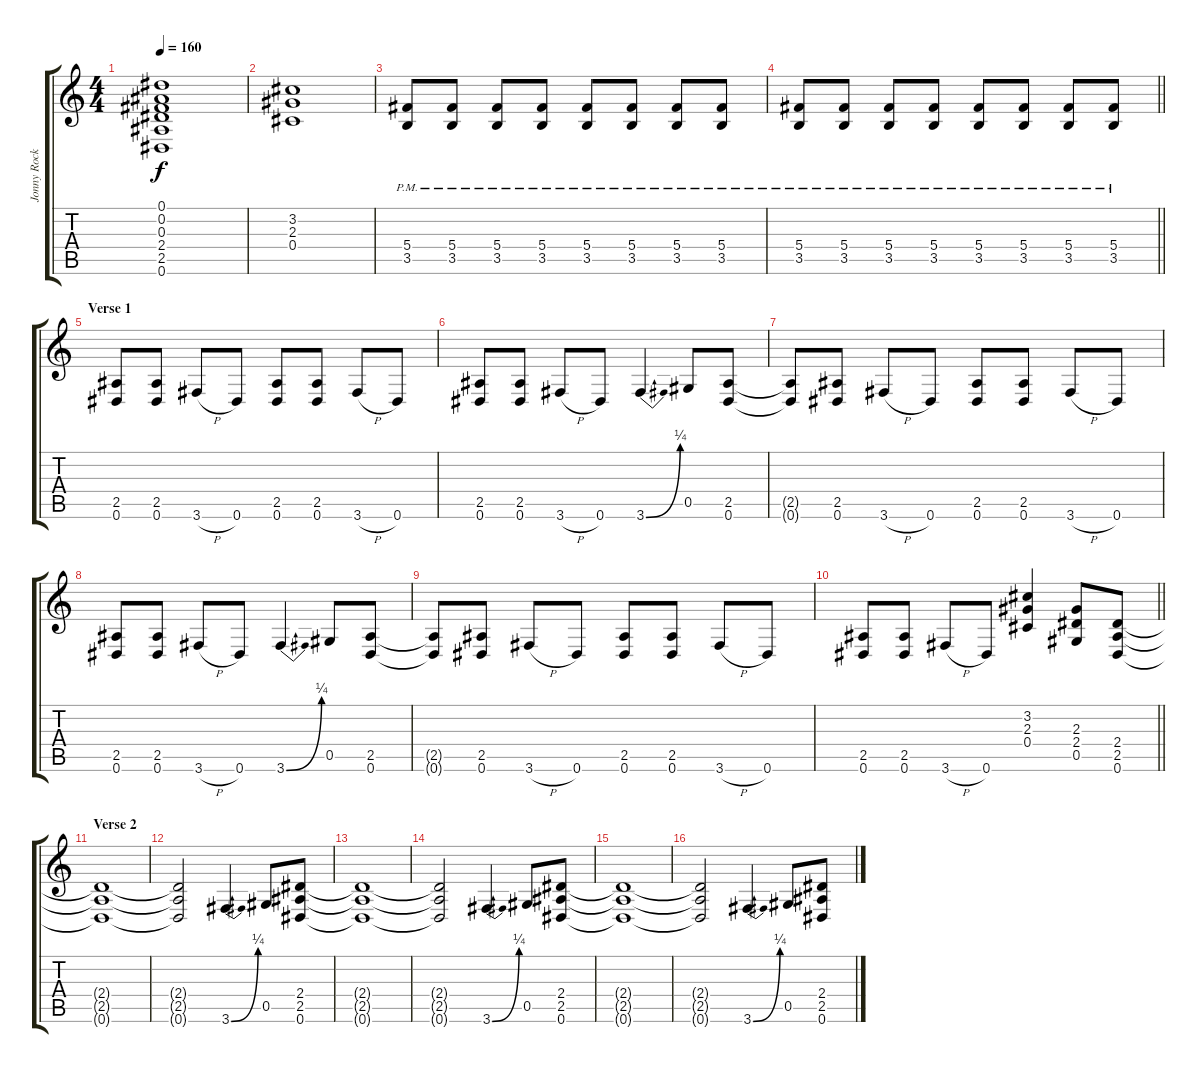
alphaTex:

\track ("Jonny Rocker" "Jonny Rock") {instrument distortionguitar}
\staff {score tabs}
\tuning (Eb4 Bb3 Gb3 Db3 Ab2 Eb2) {hide}
\ts (4 4)
\tempo 160
\clef g2
\ks c
(0.1{t} 0.2{t} 0.3{t} 2.4{t} 2.5{t} 0.6{t}).1{dy f} |
(3.2 2.3 0.4).1 |
(5.4{pm} 3.5{pm}).8 (5.4{pm} 3.5{pm}).8 (5.4{pm} 3.5{pm}).8 (5.4{pm} 3.5{pm}).8 (5.4{pm} 3.5{pm}).8 (5.4{pm} 3.5{pm}).8 (5.4{pm} 3.5{pm}).8 (5.4{pm} 3.5{pm}).8 |
\barLineRight lightlight
(5.4{pm} 3.5{pm}).8 (5.4{pm} 3.5{pm}).8 (5.4{pm} 3.5{pm}).8 (5.4{pm} 3.5{pm}).8 (5.4{pm} 3.5{pm}).8 (5.4{pm} 3.5{pm}).8 (5.4{pm} 3.5{pm}).8 (5.4{pm} 3.5{pm}).8 |
\section ("" "Verse 1")
(2.5 0.6).8 (2.5 0.6).8 3.6{h}.8 0.6.8 (2.5 0.6).8 (2.5 0.6).8 3.6{h}.8 0.6.8 |
(2.5 0.6).8 (2.5 0.6).8 3.6{h}.8 0.6.8 3.6{be (bend 0 0 60 1)}.4 0.5.8 (2.5 0.6).8 |
(2.5{t} 0.6{t}).8 (2.5 0.6).8 3.6{h}.8 0.6.8 (2.5 0.6).8 (2.5 0.6).8 3.6{h}.8 0.6.8 |
(2.5 0.6).8 (2.5 0.6).8 3.6{h}.8 0.6.8 3.6{be (bend 0 0 60 1)}.4 0.5.8 (2.5 0.6).8 |
(2.5{t} 0.6{t}).8 (2.5 0.6).8 3.6{h}.8 0.6.8 (2.5 0.6).8 (2.5 0.6).8 3.6{h}.8 0.6.8 |
\barLineRight lightlight
(2.5 0.6).8 (2.5 0.6).8 3.6{h}.8 0.6.8 (3.2 2.3 0.4).4 (2.3 2.4 0.5).8 (2.4 2.5 0.6).8 |
\section ("" "Verse 2")
(2.4{t} 2.5{t} 0.6{t}).1 |
(2.4{t} 2.5{t} 0.6{t}).2 3.6{be (bend 0 0 60 1)}.4 0.5.8 (2.4 2.5 0.6).8 |
(2.4{t} 2.5{t} 0.6{t}).1 |
(2.4{t} 2.5{t} 0.6{t}).2 3.6{be (bend 0 0 60 1)}.4 0.5.8 (2.4 2.5 0.6).8 |
(2.4{t} 2.5{t} 0.6{t}).1 |
(2.4{t} 2.5{t} 0.6{t}).2 3.6{be (bend 0 0 60 1)}.4 0.5.8 (2.4 2.5 0.6).8
